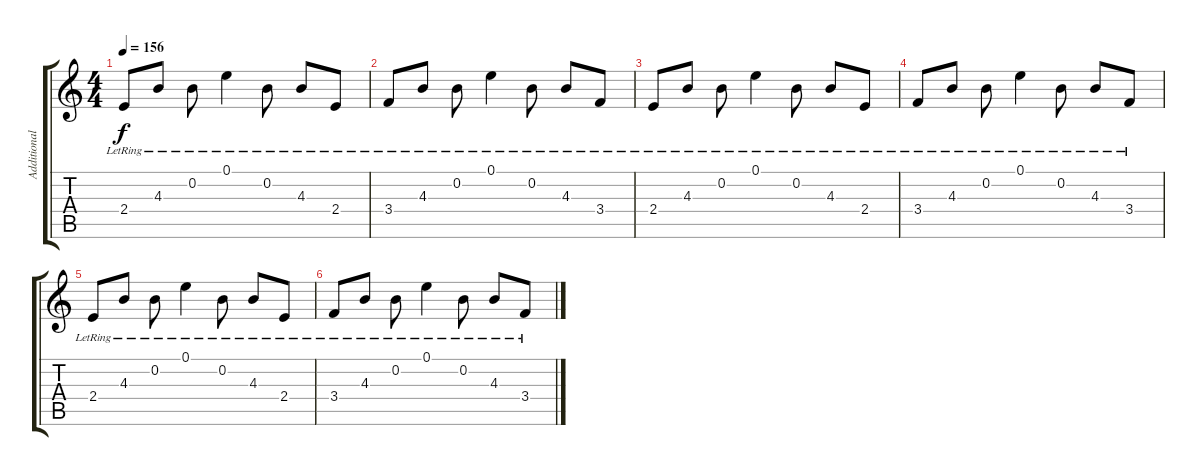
\track ("Additional guitar" "Additional") {instrument acousticguitarsteel}
\staff {score tabs}
\tuning (E4 B3 G3 D3 A2 D2) {hide}
\ts (4 4)
\tempo 156
\clef g2
\ks c
2.4{lr}.8{dy f} 4.3{lr}.8 0.2{lr}.8 0.1{lr}.4 0.2{lr}.8 4.3{lr}.8 2.4{lr}.8 |
3.4{lr}.8 4.3{lr}.8 0.2{lr}.8 0.1{lr}.4 0.2{lr}.8 4.3{lr}.8 3.4{lr}.8 |
2.4{lr}.8 4.3{lr}.8 0.2{lr}.8 0.1{lr}.4 0.2{lr}.8 4.3{lr}.8 2.4{lr}.8 |
3.4{lr}.8 4.3{lr}.8 0.2{lr}.8 0.1{lr}.4 0.2{lr}.8 4.3{lr}.8 3.4{lr}.8 |
2.4{lr}.8 4.3{lr}.8 0.2{lr}.8 0.1{lr}.4 0.2{lr}.8 4.3{lr}.8 2.4{lr}.8 |
3.4{lr}.8 4.3{lr}.8 0.2{lr}.8 0.1{lr}.4 0.2{lr}.8 4.3{lr}.8 3.4{lr}.8
